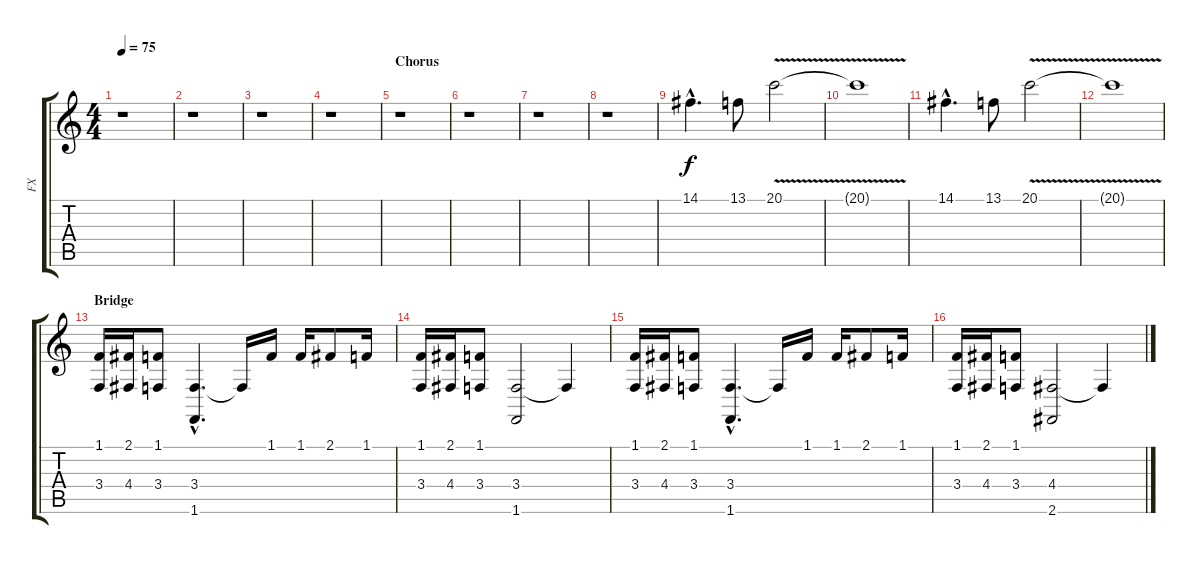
\track ("FX" "FX") {instrument pad4choir}
\staff {score tabs}
\tuning (E4 B3 G3 D3 A2 E2) {hide}
\ts (4 4)
\tempo 75
\clef g2
\ks c
r.1{dy f} |
r.1 |
r.1 |
r.1 |
\section ("" "Chorus")
r.1 |
r.1 |
r.1 |
r.1 |
14.1{hac}.4{d} 13.1.8 20.1{v}.2 |
20.1{t}.1 |
14.1{hac}.4{d} 13.1.8 20.1{v}.2 |
20.1{t}.1 |
\section ("" "Bridge")
(1.1 3.4).16 (2.1 4.4).16 (1.1 3.4).8 (3.4{hac} 1.6{hac}).4{d} 3.4{t}.16 1.1.16 1.1.16 2.1.8 1.1.16 |
(1.1 3.4).16 (2.1 4.4).16 (1.1 3.4).8 (3.4 1.6).2 3.4{t}.4 |
(1.1 3.4).16 (2.1 4.4).16 (1.1 3.4).8 (3.4{hac} 1.6{hac}).4{d} 3.4{t}.16 1.1.16 1.1.16 2.1.8 1.1.16 |
(1.1 3.4).16 (2.1 4.4).16 (1.1 3.4).8 (4.4 2.6).2 4.4{t}.4
